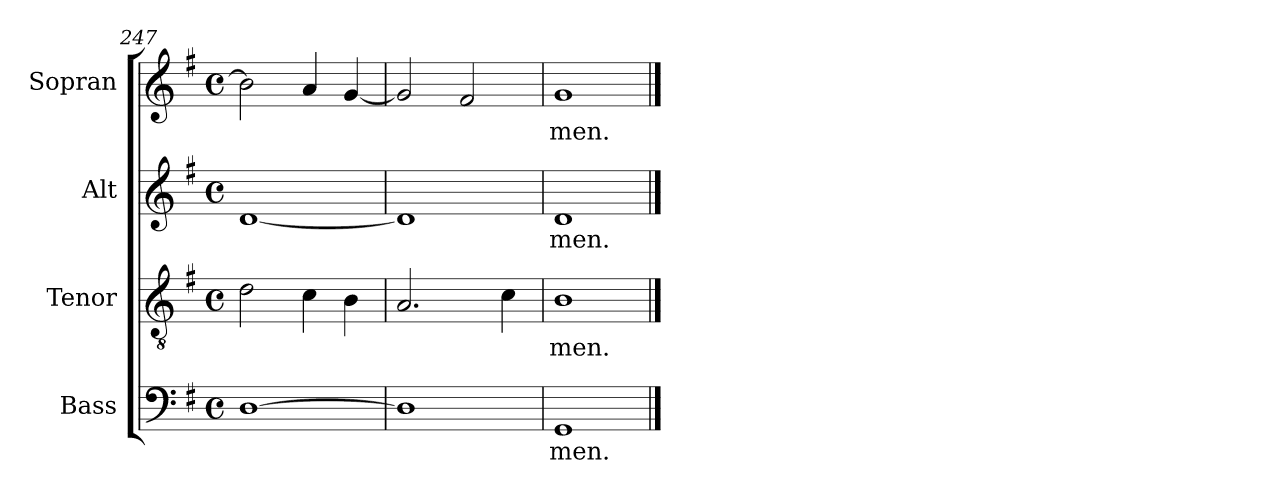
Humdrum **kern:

**kern	**text	**kern	**text	**kern	**text	**kern	**text
*part4	*part4	*part3	*part3	*part2	*part2	*part1	*part1
*staff4	*staff4	*staff3	*staff3	*staff2	*staff2	*staff1	*staff1
*I"Bass	*	*I"Tenor	*	*I"Alt	*	*I"Sopran	*
*I'B.	*	*I'T.	*	*I'A.	*	*I'S.	*
*clefF4	*	*clefGv2	*	*clefG2	*	*clefG2	*
*k[f#]	*	*k[f#]	*	*k[f#]	*	*k[f#]	*
*G:	*	*G:	*	*G:	*	*G:	*
*M4/4	*	*M4/4	*	*M4/4	*	*M4/4	*
*met(c)	*	*met(c)	*	*met(c)	*	*met(c)	*
=247	=247	=247	=247	=247	=247	=247	=247
[1D	.	2d\	.	[1d	.	2b\]	.
.	.	4c\	.	.	.	4a/	.
.	.	4B\	.	.	.	[4g/	.
=248	=248	=248	=248	=248	=248	=248	=248
1D]	.	2.A/	.	1d]	.	2g/]	.
.	.	.	.	.	.	2f#/	.
.	.	4c\	.	.	.	.	.
=249	=249	=249	=249	=249	=249	=249	=249
!	!LO:LY:b	!	!LO:LY:b	!	!LO:LY:b	!	!LO:LY:b
1GG	-men.	1B	-men.	1d	-men.	1g	-men.
==	==	==	==	==	==	==	==
*-	*-	*-	*-	*-	*-	*-	*-
